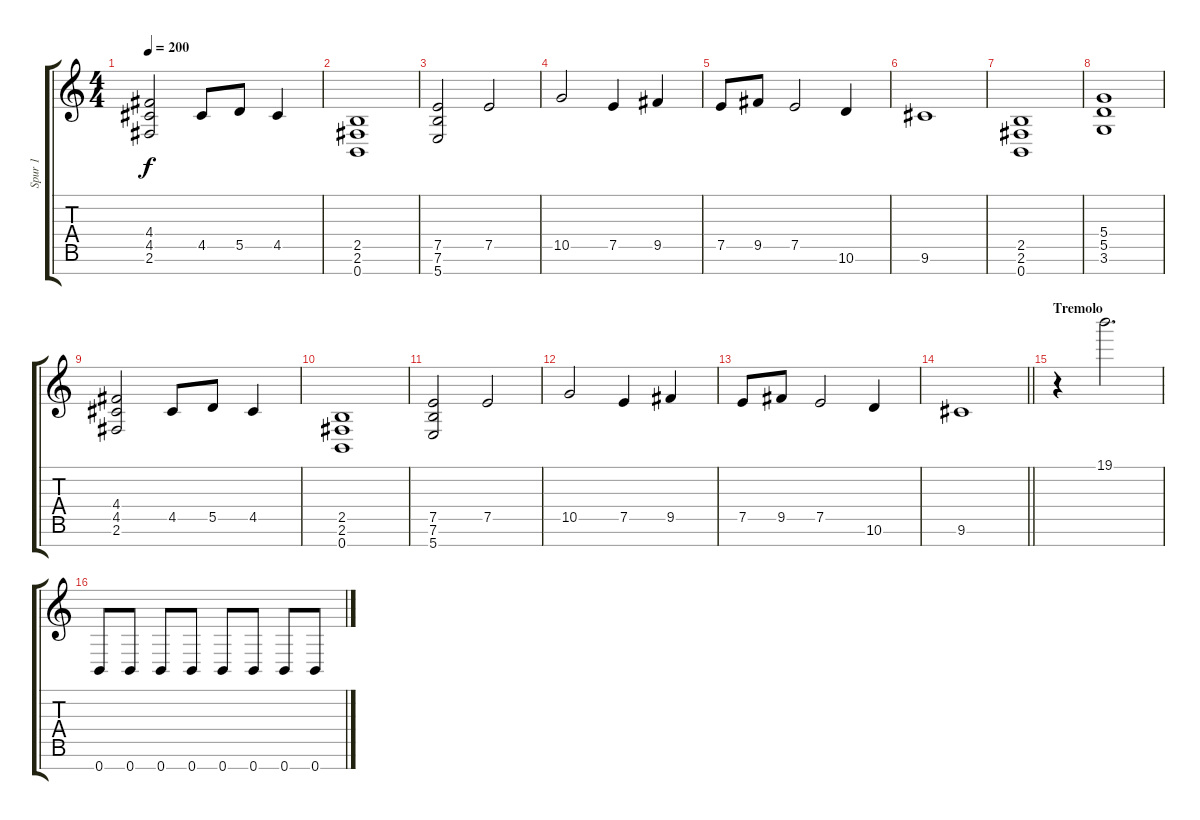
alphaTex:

\track ("Spur 1" "Spur 1") {instrument distortionguitar}
\staff {score tabs}
\tuning (E4 B3 G3 D3 A2 E2 B1) {hide}
\ts (4 4)
\tempo 200
\clef g2
\ks c
(4.4 4.5 2.6).2{dy f} 4.5.8 5.5.8 4.5.4 |
(2.5 2.6 0.7).1 |
(7.5 7.6 5.7).2 7.5.2 |
10.5.2 7.5.4 9.5.4 |
7.5.8 9.5.8 7.5.2 10.6.4 |
9.6.1 |
(2.5 2.6 0.7).1 |
(5.4 5.5 3.6).1 |
(4.4 4.5 2.6).2 4.5.8 5.5.8 4.5.4 |
(2.5 2.6 0.7).1 |
(7.5 7.6 5.7).2 7.5.2 |
10.5.2 7.5.4 9.5.4 |
7.5.8 9.5.8 7.5.2 10.6.4 |
\barLineRight lightlight
9.6.1 |
\section ("" "Tremolo")
r.4 19.1.2{d} |
0.7.8 0.7.8 0.7.8 0.7.8 0.7.8 0.7.8 0.7.8 0.7.8
